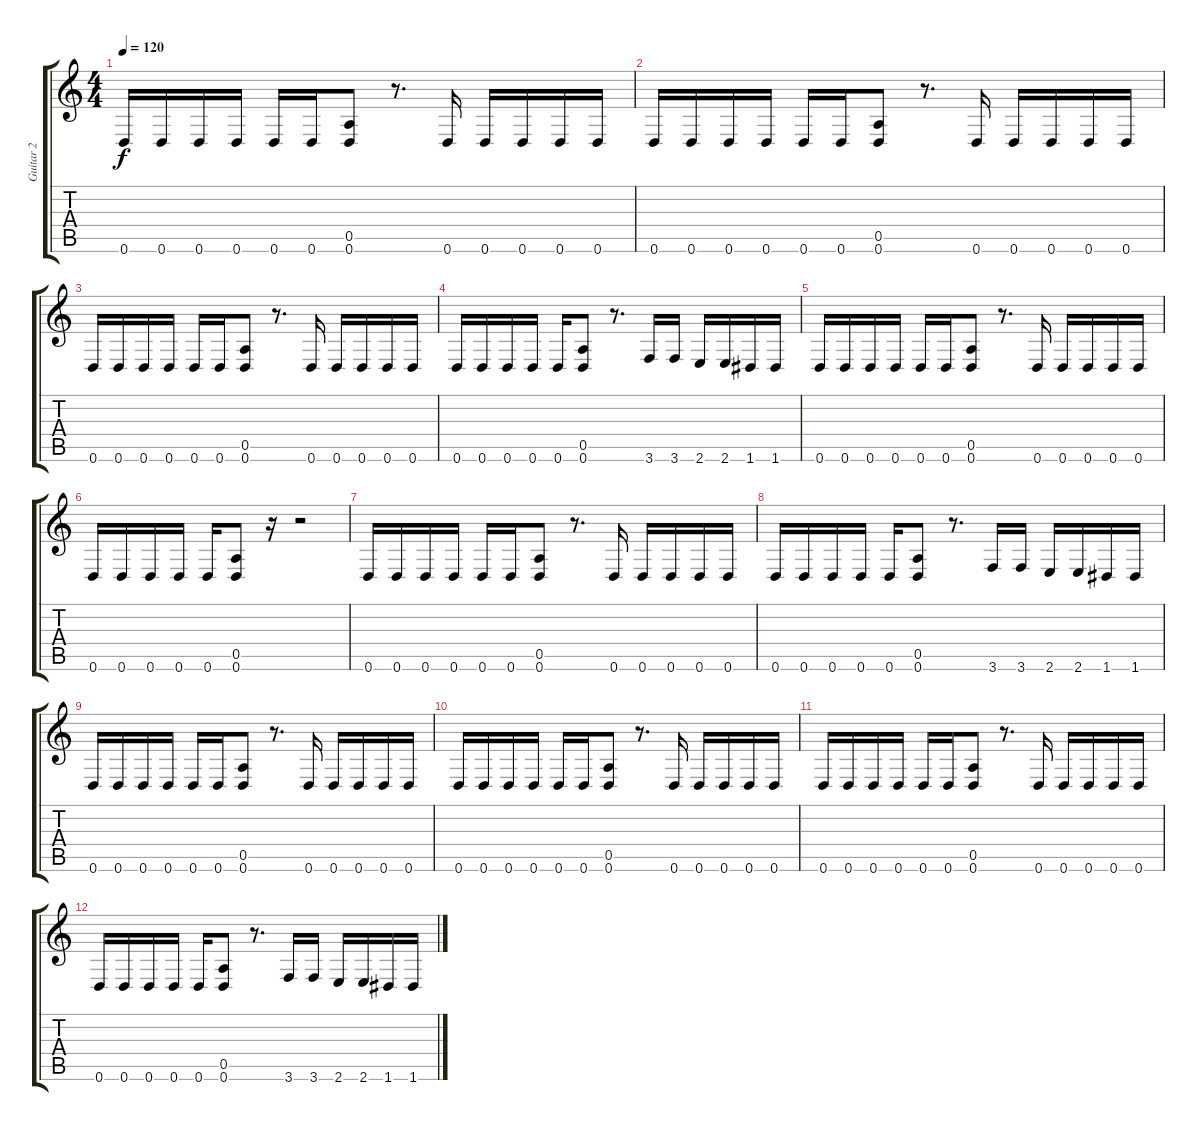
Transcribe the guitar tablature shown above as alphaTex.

\track ("Guitar 2" "Guitar 2") {instrument distortionguitar}
\staff {score tabs}
\tuning (E4 B3 G3 D3 A2 D2) {hide}
\ts (4 4)
\tempo 120
\clef g2
\ks c
0.6.16{dy f} 0.6.16 0.6.16 0.6.16 0.6.16 0.6.16 (0.5 0.6).8 r.8{d} 0.6.16 0.6.16 0.6.16 0.6.16 0.6.16 |
0.6.16 0.6.16 0.6.16 0.6.16 0.6.16 0.6.16 (0.5 0.6).8 r.8{d} 0.6.16 0.6.16 0.6.16 0.6.16 0.6.16 |
0.6.16 0.6.16 0.6.16 0.6.16 0.6.16 0.6.16 (0.5 0.6).8 r.8{d} 0.6.16 0.6.16 0.6.16 0.6.16 0.6.16 |
0.6.16 0.6.16 0.6.16 0.6.16 0.6.16 (0.5 0.6).8 r.8{d} 3.6.16 3.6.16 2.6.16 2.6.16 1.6.16 1.6.16 |
0.6.16 0.6.16 0.6.16 0.6.16 0.6.16 0.6.16 (0.5 0.6).8 r.8{d} 0.6.16 0.6.16 0.6.16 0.6.16 0.6.16 |
0.6.16 0.6.16 0.6.16 0.6.16 0.6.16 (0.5 0.6).8 r.16 r.2 |
0.6.16 0.6.16 0.6.16 0.6.16 0.6.16 0.6.16 (0.5 0.6).8 r.8{d} 0.6.16 0.6.16 0.6.16 0.6.16 0.6.16 |
0.6.16 0.6.16 0.6.16 0.6.16 0.6.16 (0.5 0.6).8 r.8{d} 3.6.16 3.6.16 2.6.16 2.6.16 1.6.16 1.6.16 |
0.6.16 0.6.16 0.6.16 0.6.16 0.6.16 0.6.16 (0.5 0.6).8 r.8{d} 0.6.16 0.6.16 0.6.16 0.6.16 0.6.16 |
0.6.16 0.6.16 0.6.16 0.6.16 0.6.16 0.6.16 (0.5 0.6).8 r.8{d} 0.6.16 0.6.16 0.6.16 0.6.16 0.6.16 |
0.6.16 0.6.16 0.6.16 0.6.16 0.6.16 0.6.16 (0.5 0.6).8 r.8{d} 0.6.16 0.6.16 0.6.16 0.6.16 0.6.16 |
0.6.16 0.6.16 0.6.16 0.6.16 0.6.16 (0.5 0.6).8 r.8{d} 3.6.16 3.6.16 2.6.16 2.6.16 1.6.16 1.6.16
